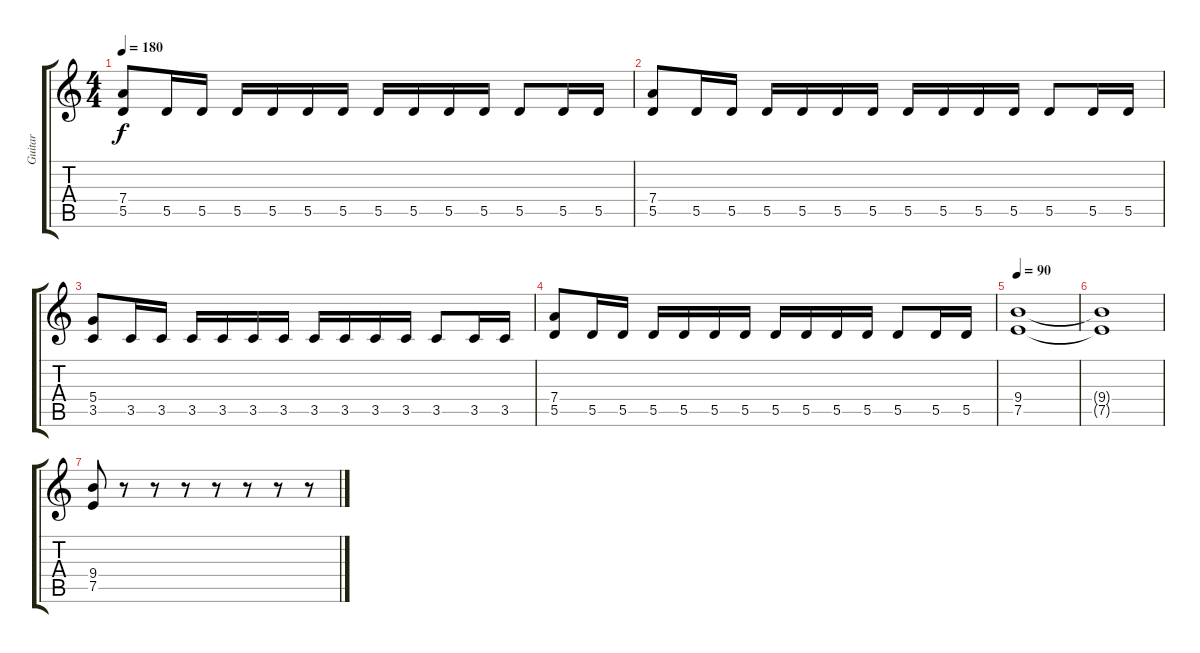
\track ("Guitar" "Guitar") {instrument distortionguitar}
\staff {score tabs}
\tuning (E4 B3 G3 D3 A2 E2) {hide}
\ts (4 4)
\tempo 180
\clef g2
\ks c
(7.4 5.5).8{dy f} 5.5.16 5.5.16 5.5.16 5.5.16 5.5.16 5.5.16 5.5.16 5.5.16 5.5.16 5.5.16 5.5.8 5.5.16 5.5.16 |
(7.4 5.5).8 5.5.16 5.5.16 5.5.16 5.5.16 5.5.16 5.5.16 5.5.16 5.5.16 5.5.16 5.5.16 5.5.8 5.5.16 5.5.16 |
(5.4 3.5).8 3.5.16 3.5.16 3.5.16 3.5.16 3.5.16 3.5.16 3.5.16 3.5.16 3.5.16 3.5.16 3.5.8 3.5.16 3.5.16 |
(7.4 5.5).8 5.5.16 5.5.16 5.5.16 5.5.16 5.5.16 5.5.16 5.5.16 5.5.16 5.5.16 5.5.16 5.5.8 5.5.16 5.5.16 |
\tempo 90
(9.4 7.5).1 |
(9.4{t} 7.5{t}).1 |
(9.4 7.5).8 r.8 r.8 r.8 r.8 r.8 r.8 r.8
